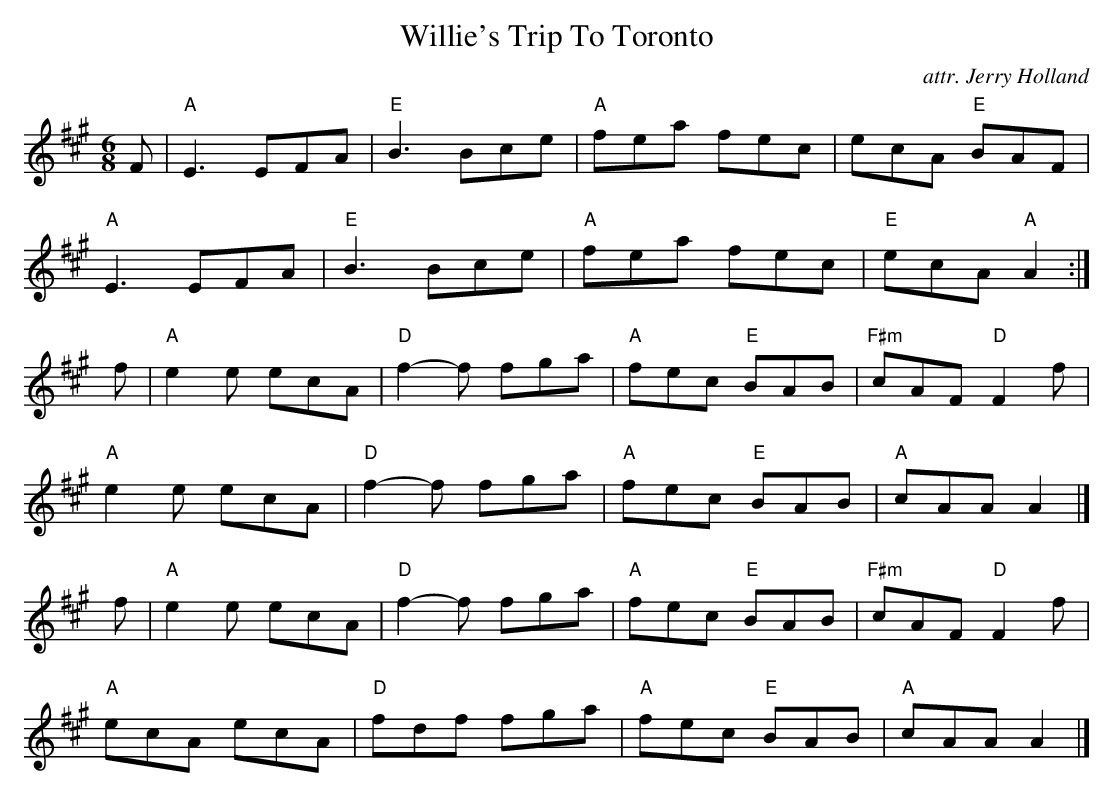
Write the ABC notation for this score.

X:1
T: Willie's Trip To Toronto
O: attr. Jerry Holland
M: 6/8
L: 1/8
K: A
F \
| "A"E3 EFA | "E"B3 Bce | "A"fea fec | ecA "E"BAF |
"A"E3 EFA | "E"B3 Bce | "A"fea fec | "E"ecA "A"A2 :|
y  f \
| "A"e2e ecA | "D"f2-f fga | "A"fec "E"BAB | "F#m"cAF "D"F2f |
"A"e2e ecA | "D"f2-f fga | "A"fec "E"BAB | "A"cAA A2 |]
y  f \
| "A"e2e ecA | "D"f2-f fga | "A"fec "E"BAB | "F#m"cAF "D"F2f |
"A"ecA ecA | "D"fdf fga | "A"fec "E"BAB | "A"cAA A2 |]
